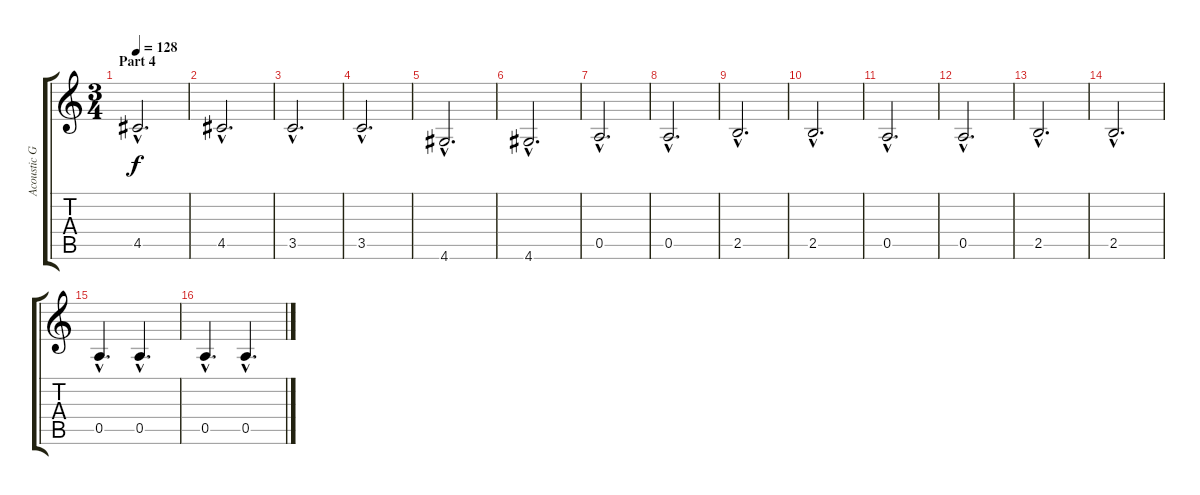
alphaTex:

\track ("Acoustic Guitar (Chords)" "Acoustic G") {instrument acousticguitarnylon}
\staff {score tabs}
\tuning (E4 B3 G3 D3 A2 E2) {hide}
\ts (3 4)
\section ("" "Part 4")
\tempo 128
\clef g2
\ks c
4.5{hac}.2{d dy f} |
4.5{hac}.2{d} |
3.5{hac}.2{d} |
3.5{hac}.2{d} |
4.6{hac}.2{d} |
4.6{hac}.2{d} |
0.5{hac}.2{d} |
0.5{hac}.2{d} |
2.5{hac}.2{d} |
2.5{hac}.2{d} |
0.5{hac}.2{d} |
0.5{hac}.2{d} |
2.5{hac}.2{d} |
2.5{hac}.2{d} |
0.5{hac}.4{d} 0.5{hac}.4{d} |
0.5{hac}.4{d} 0.5{hac}.4{d}
